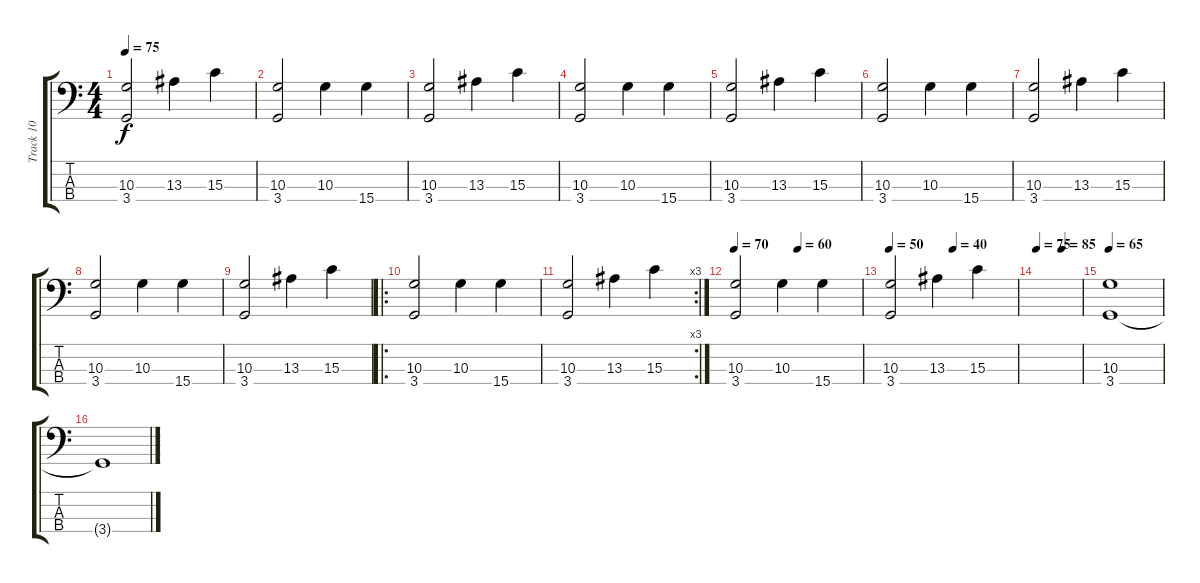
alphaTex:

\track ("Track 10" "Track 10") {instrument electricbassfinger}
\staff {score tabs}
\tuning (G2 D2 A1 E1) {hide}
\ts (4 4)
\tempo 75
\clef f4
\ks c
(10.3 3.4).2{dy f} 13.3.4 15.3.4 |
(10.3 3.4).2 10.3.4 15.4.4 |
(10.3 3.4).2 13.3.4 15.3.4 |
(10.3 3.4).2 10.3.4 15.4.4 |
(10.3 3.4).2 13.3.4 15.3.4 |
(10.3 3.4).2 10.3.4 15.4.4 |
(10.3 3.4).2 13.3.4 15.3.4 |
(10.3 3.4).2 10.3.4 15.4.4 |
(10.3 3.4).2 13.3.4 15.3.4 |
\ro
(10.3 3.4).2 10.3.4 15.4.4 |
\rc 3
(10.3 3.4).2 13.3.4 15.3.4 |
\tempo 70
\tempo (60 0.5)
(10.3 3.4).2 10.3.4 15.4.4 |
\tempo 50
\tempo (40 0.5)
(10.3 3.4).2 13.3.4 15.3.4 |
\tempo (85 0.5625)
\tempo 75
|
\tempo 65
(10.3 3.4).1{volume 12} |
3.4{t}.1
